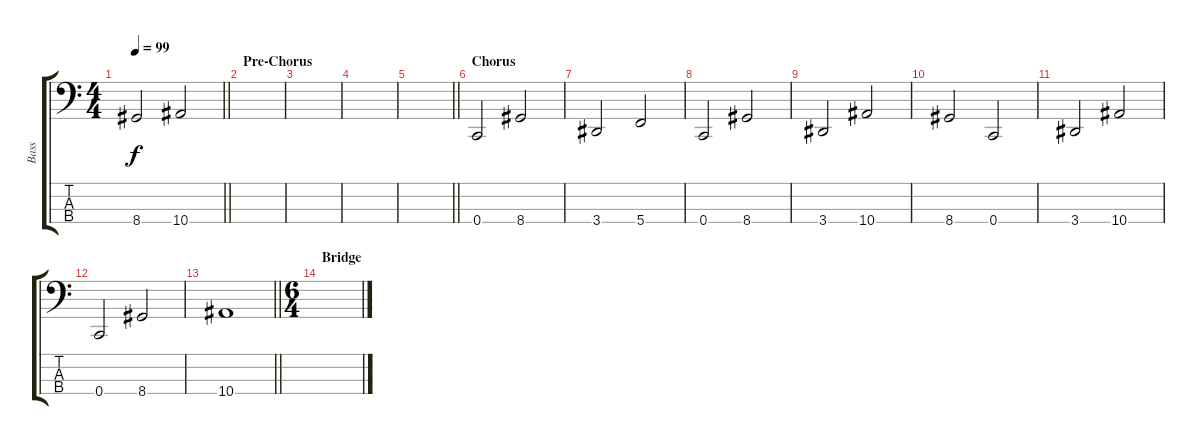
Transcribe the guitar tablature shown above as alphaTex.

\track ("Bass" "Bass") {instrument electricbasspick}
\staff {score tabs}
\tuning (F2 C2 G1 C1) {hide}
\ts (4 4)
\tempo 99
\clef f4
\barLineRight lightlight
\ks c
8.4.2{dy f} 10.4.2 |
\section ("" "Pre-Chorus")
|
|
|
\barLineRight lightlight
|
\section ("" "Chorus")
0.4.2 8.4.2 |
3.4.2 5.4.2 |
0.4.2 8.4.2 |
3.4.2 10.4.2 |
8.4.2 0.4.2 |
3.4.2 10.4.2 |
0.4.2 8.4.2 |
\barLineRight lightlight
10.4.1 |
\ts (6 4)
\section ("" "Bridge")
